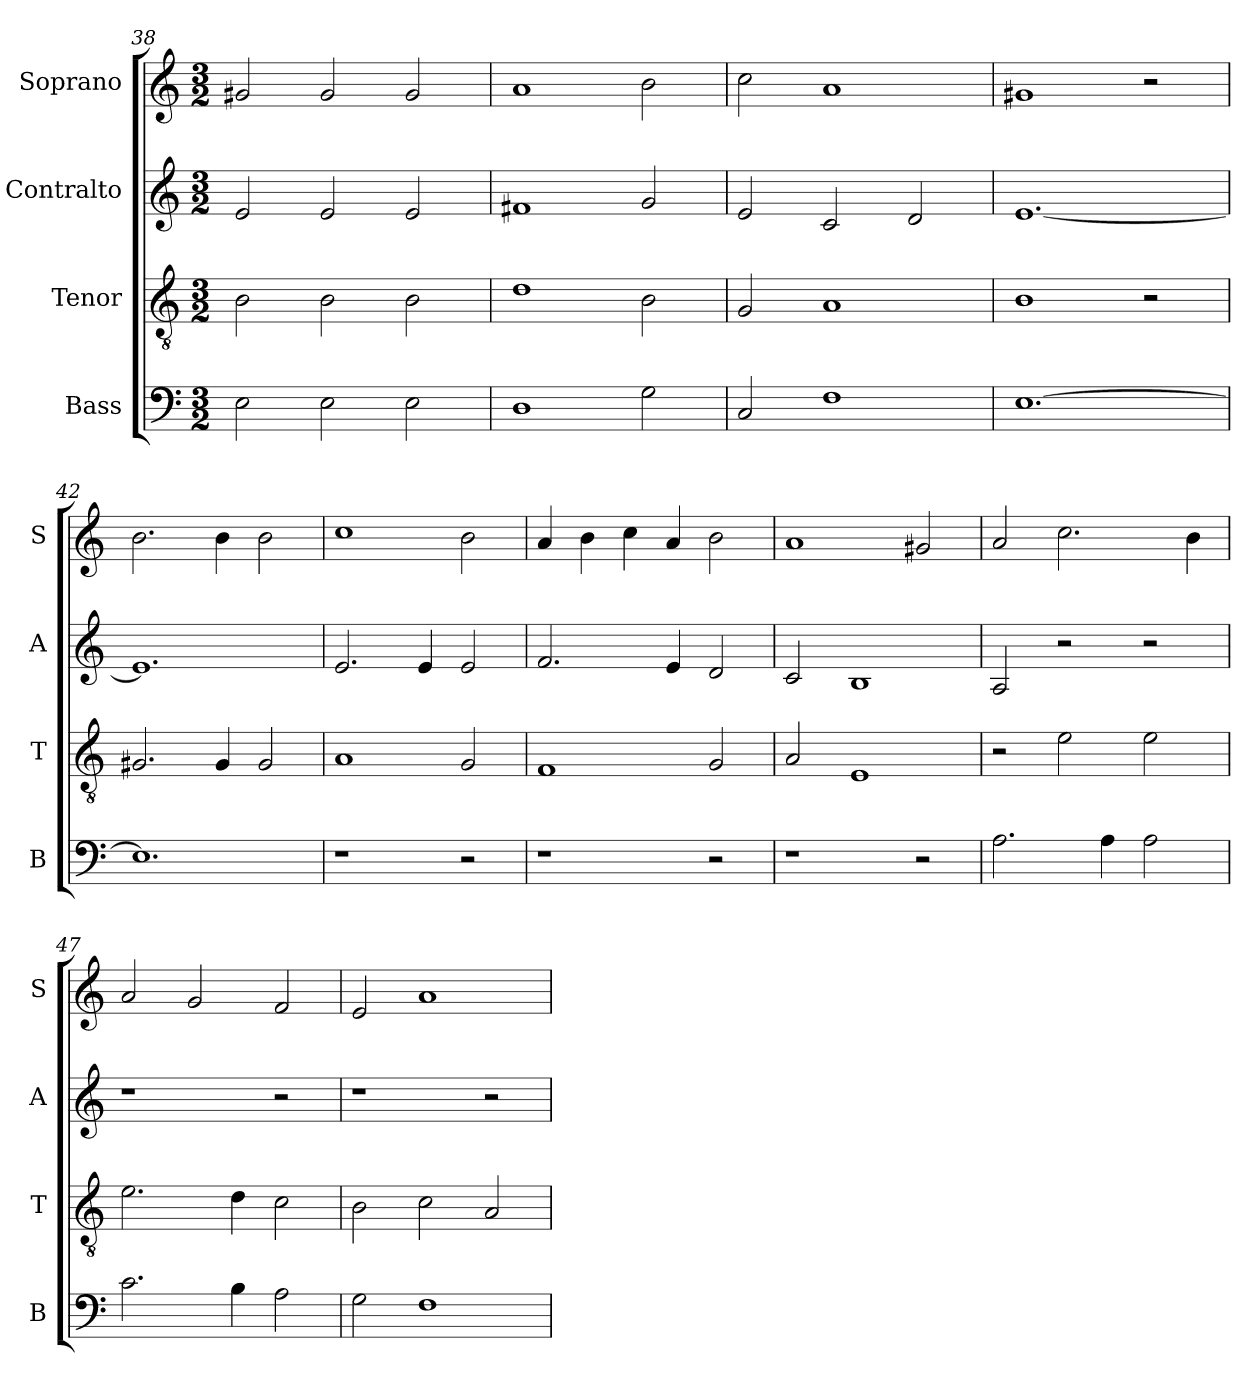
**kern	**kern	**kern	**kern
*part4	*part3	*part2	*part1
*staff4	*staff3	*staff2	*staff1
*I"Bass	*I"Tenor	*I"Contralto	*I"Soprano
*I'B	*I'T	*I'A	*I'S
*clefF4	*clefGv2	*clefG2	*clefG2
*k[]	*k[]	*k[]	*k[]
*A:aeo	*A:aeo	*A:aeo	*A:aeo
*M3/2	*M3/2	*M3/2	*M3/2
=38	=38	=38	=38
2E	2B	2e	2g#X
2E	2B	2e	2g#
2E	2B	2e	2g#
=39	=39	=39	=39
1D	1d	1f#X	1a
2G	2B	2g	2b
=40	=40	=40	=40
2C	2G	2e	2cc
1F	1A	2c	1a
.	.	2d	.
=41	=41	=41	=41
[1.E	1B	[1.e	1g#X
.	2r	.	2r
=42	=42	=42	=42
1.E]	2.G#X	1.e]	2.b
.	4G#	.	4b
.	2G#	.	2b
=43	=43	=43	=43
1r	1A	2.e	1cc
.	.	4e	.
2r	2G	2e	2b
=44	=44	=44	=44
1r	1F	2.f	4a
.	.	.	4b
.	.	.	4cc
.	.	4e	4a
2r	2G	2d	2b
=45	=45	=45	=45
1r	2A	2c	1a
.	1E	1B	.
2r	.	.	2g#X
=46	=46	=46	=46
2.A	2r	2A	2a
.	2e	2r	2.cc
4A	.	.	.
2A	2e	2r	.
.	.	.	4b
=47	=47	=47	=47
2.c	2.e	1r	2a
.	.	.	2g
4B	4d	.	.
2A	2c	2r	2f
=48	=48	=48	=48
2G	2B	1r	2e
1F	2c	.	1a
.	2A	2r	.
=	=	=	=
*-	*-	*-	*-
